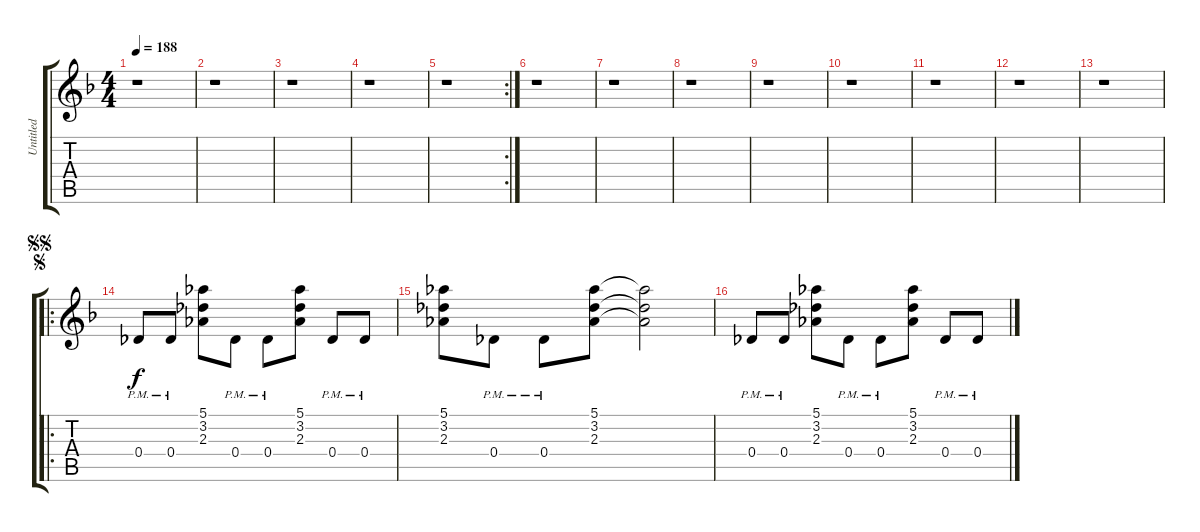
\track ("Untitled" "Untitled") {instrument distortionguitar}
\staff {score tabs}
\tuning (Eb4 Bb3 Gb3 Db3 Ab2 Eb2) {hide}
\ts (4 4)
\tempo 188
\clef g2
\ks f
r.1{dy f} |
r.1 |
r.1 |
r.1 |
\rc 2
r.1 |
r.1 |
r.1 |
r.1 |
r.1 |
r.1 |
r.1 |
r.1 |
r.1 |
\ro
\jump segno
\jump segnosegno
0.4{pm}.8 0.4{pm}.8 (5.1 3.2 2.3).8 0.4{pm}.8 0.4{pm}.8 (5.1 3.2 2.3).8 0.4{pm}.8 0.4{pm}.8 |
(5.1 3.2 2.3).8 0.4{pm}.8 0.4{pm}.8 (5.1 3.2 2.3).8 (5.1{t} 3.2{t} 2.3{t}).2 |
0.4{pm}.8 0.4{pm}.8 (5.1 3.2 2.3).8 0.4{pm}.8 0.4{pm}.8 (5.1 3.2 2.3).8 0.4{pm}.8 0.4{pm}.8
